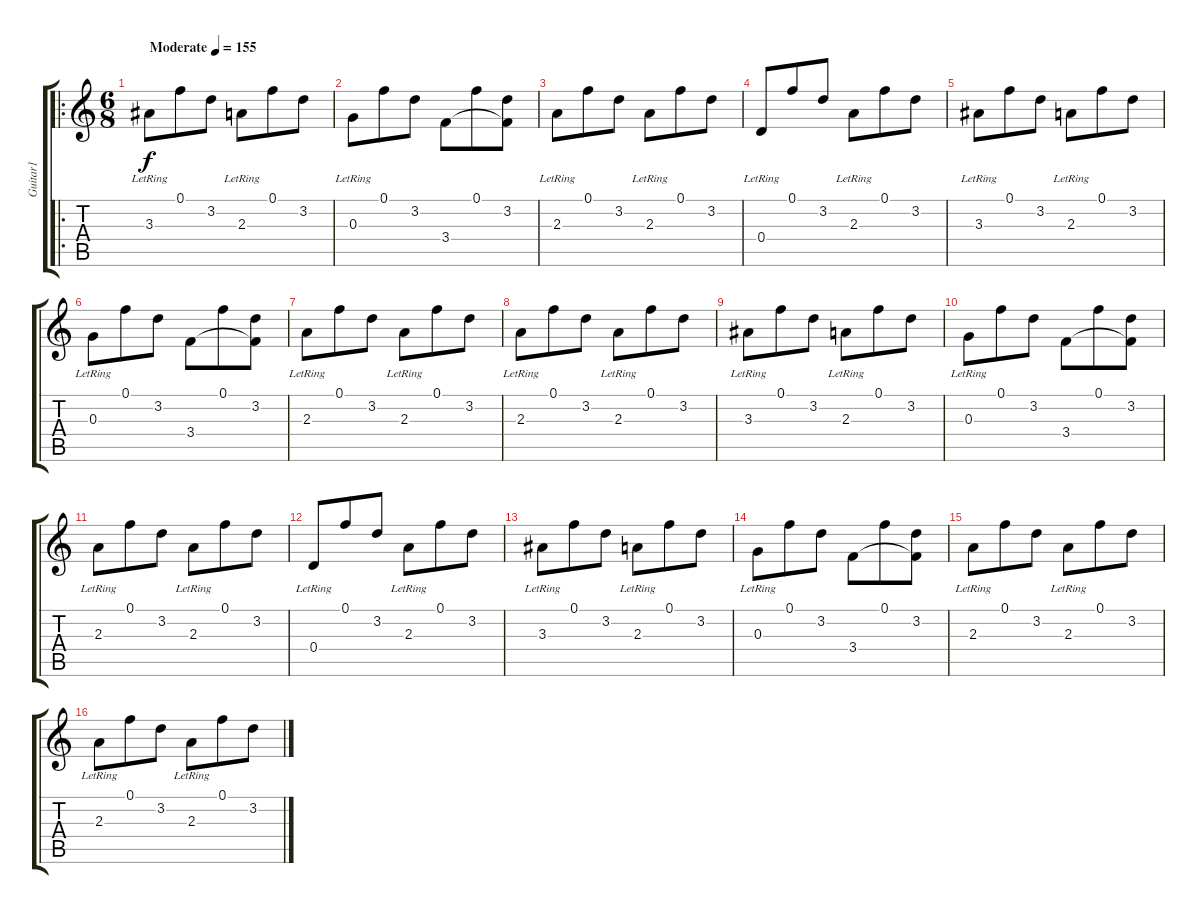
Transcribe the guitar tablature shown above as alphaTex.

\track ("Guitar1" "Guitar1") {instrument acousticguitarnylon}
\staff {score tabs}
\tuning (F4 B3 G3 D3 A2 E2) {hide}
\ro
\ts (6 8)
\tempo (155 "Moderate")
\clef g2
\ks c
3.3{lr}.8{dy f instrument acousticguitarnylon} 0.1.8 3.2.8 2.3{lr}.8 0.1.8 3.2.8 |
0.3{lr}.8 0.1.8 3.2.8 3.4.8 0.1.8 (3.2 3.4{t}).8 |
2.3{lr}.8 0.1.8 3.2.8 2.3{lr}.8 0.1.8 3.2.8 |
0.4{lr}.8 0.1.8 3.2.8 2.3{lr}.8 0.1.8 3.2.8 |
3.3{lr}.8 0.1.8 3.2.8 2.3{lr}.8 0.1.8 3.2.8 |
0.3{lr}.8 0.1.8 3.2.8 3.4.8 0.1.8 (3.2 3.4{t}).8 |
2.3{lr}.8 0.1.8 3.2.8 2.3{lr}.8 0.1.8 3.2.8 |
2.3{lr}.8 0.1.8 3.2.8 2.3{lr}.8 0.1.8 3.2.8 |
3.3{lr}.8 0.1.8 3.2.8 2.3{lr}.8 0.1.8 3.2.8 |
0.3{lr}.8 0.1.8 3.2.8 3.4.8 0.1.8 (3.2 3.4{t}).8 |
2.3{lr}.8 0.1.8 3.2.8 2.3{lr}.8 0.1.8 3.2.8 |
0.4{lr}.8 0.1.8 3.2.8 2.3{lr}.8 0.1.8 3.2.8 |
3.3{lr}.8 0.1.8 3.2.8 2.3{lr}.8 0.1.8 3.2.8 |
0.3{lr}.8 0.1.8 3.2.8 3.4.8 0.1.8 (3.2 3.4{t}).8 |
2.3{lr}.8 0.1.8 3.2.8 2.3{lr}.8 0.1.8 3.2.8 |
2.3{lr}.8 0.1.8 3.2.8 2.3{lr}.8 0.1.8 3.2.8
